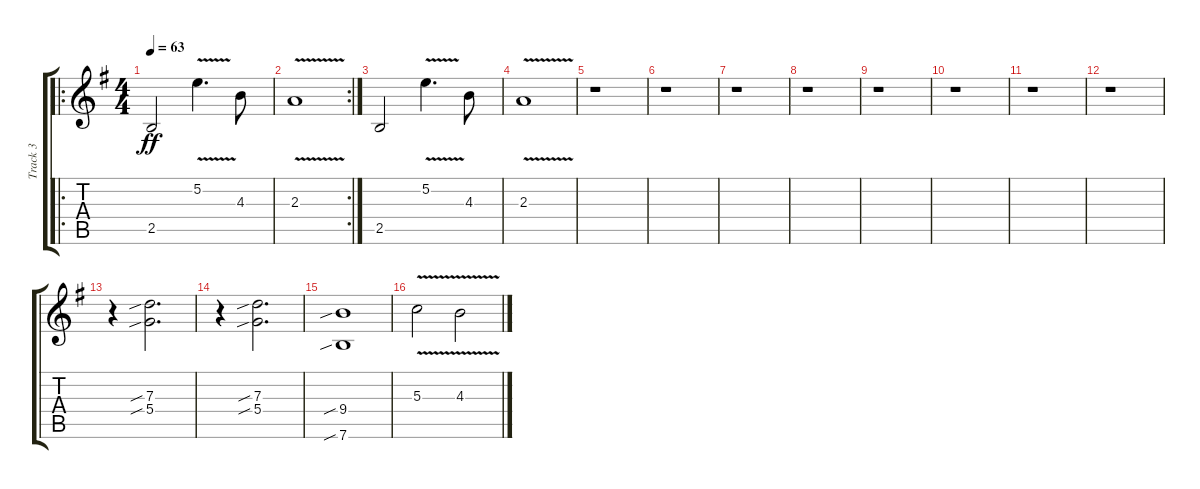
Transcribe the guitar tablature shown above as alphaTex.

\track ("Track 3" "Track 3") {instrument distortionguitar}
\staff {score tabs}
\tuning (E4 B3 G3 D3 A2 E2) {hide}
\ro
\ts (4 4)
\tempo 63
\clef g2
\ks g
2.5.2{dy ff} 5.2{v}.4{d} 4.3.8 |
\rc 2
2.3{v}.1 |
2.5.2 5.2{v}.4{d} 4.3.8 |
2.3{v}.1{volume 0} |
r.1{volume 13} |
r.1 |
r.1 |
r.1 |
r.1 |
r.1 |
r.1 |
r.1 |
r.4 (7.3{sib} 5.4{sib}).2{d} |
r.4 (7.3{sib} 5.4{sib}).2{d} |
(9.4{sib} 7.6{sib}).1 |
5.3{v}.2 4.3{v}.2
